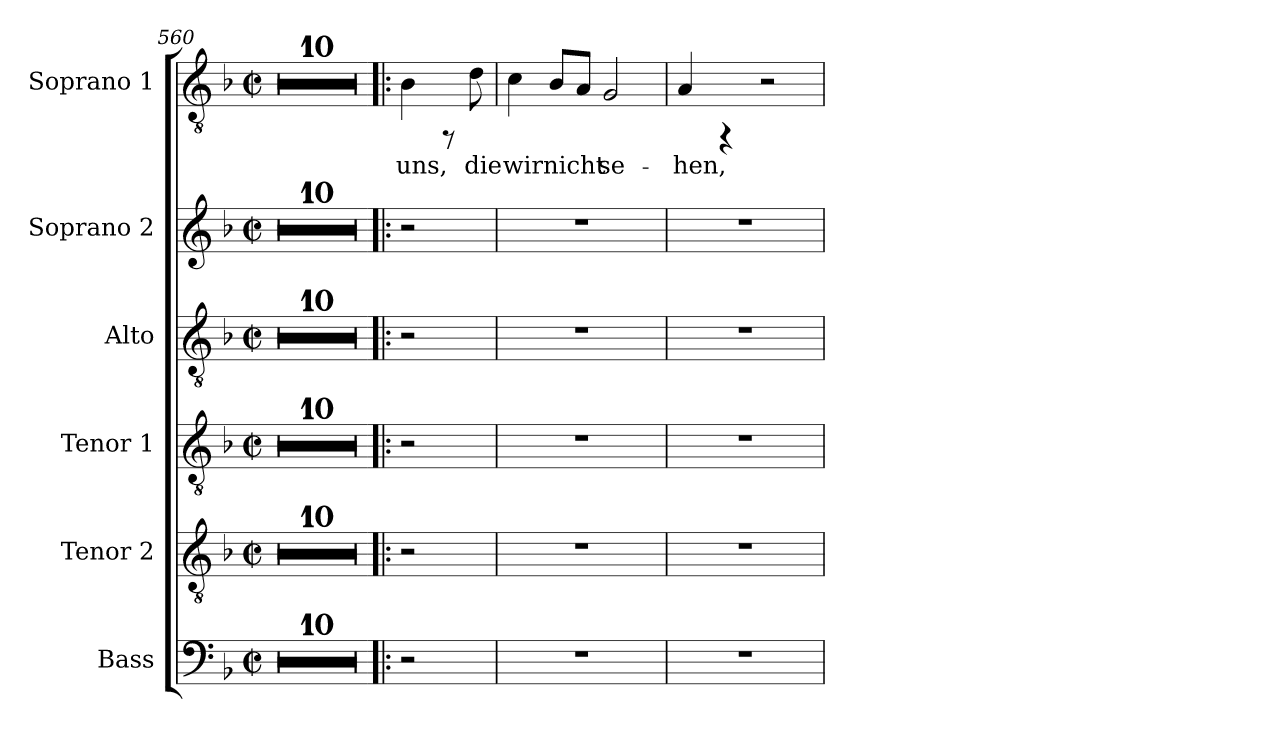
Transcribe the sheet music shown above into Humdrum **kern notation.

**kern	**kern	**kern	**kern	**kern	**kern	**text
*part6	*part5	*part4	*part3	*part2	*part1	*part1
*staff6	*staff5	*staff4	*staff3	*staff2	*staff1	*staff1
*I"Bass	*I"Tenor 2	*I"Tenor 1	*I"Alto	*I"Soprano 2	*I"Soprano 1	*
*clefF4	*clefGv2	*clefGv2	*clefGv2	*clefG2	*clefGv2	*
*k[b-]	*k[b-]	*k[b-]	*k[b-]	*k[b-]	*k[b-]	*
*F:	*F:	*F:	*F:	*F:	*F:	*
*M2/2	*M2/2	*M2/2	*M2/2	*M2/2	*M2/2	*
*met(c|)	*met(c|)	*met(c|)	*met(c|)	*met(c|)	*met(c|)	*
=560	=560	=560	=560	=560	=560	=560
1r	1r	1r	1r	1r	1r	.
=561	=561	=561	=561	=561	=561	=561
1r	1r	1r	1r	1r	1r	.
=562	=562	=562	=562	=562	=562	=562
1r	1r	1r	1r	1r	1r	.
=563	=563	=563	=563	=563	=563	=563
1r	1r	1r	1r	1r	1r	.
=564	=564	=564	=564	=564	=564	=564
1r	1r	1r	1r	1r	1r	.
=565	=565	=565	=565	=565	=565	=565
1r	1r	1r	1r	1r	1r	.
=566	=566	=566	=566	=566	=566	=566
1r	1r	1r	1r	1r	1r	.
=567	=567	=567	=567	=567	=567	=567
1r	1r	1r	1r	1r	1r	.
=568	=568	=568	=568	=568	=568	=568
1r	1r	1r	1r	1r	1r	.
=569	=569	=569	=569	=569	=569	=569
1r	1r	1r	1r	1r	1r	.
=570!|:	=570!|:	=570!|:	=570!|:	=570!|:	=570!|:	=570!|:
!	!	!	!	!	!	!LO:LY:b:cj
2r	2r	2r	2r	2r	4B-\	uns,
.	.	.	.	.	8rFF	.
!	!	!	!	!	!	!LO:LY:b:cj
.	.	.	.	.	8d\	die
=571	=571	=571	=571	=571	=571	=571
!	!	!	!	!	!	!LO:LY:b:cj
1r	1r	1r	1r	1r	4c\	wir
!	!	!	!	!	!	!LO:LY:b:cj
.	.	.	.	.	8B-/L	nicht
!	!	!	!	!	!	!LO:LY:b:cj
.	.	.	.	.	8A/J	.
!	!	!	!	!	!	!LO:LY:b:cj
.	.	.	.	.	2G/	se-
=572	=572	=572	=572	=572	=572	=572
!	!	!	!	!	!	!LO:LY:b:cj
1r	1r	1r	1r	1r	4A/	-hen,
.	.	.	.	.	4rFF	.
.	.	.	.	.	2r	.
=	=	=	=	=	=	=
*-	*-	*-	*-	*-	*-	*-
